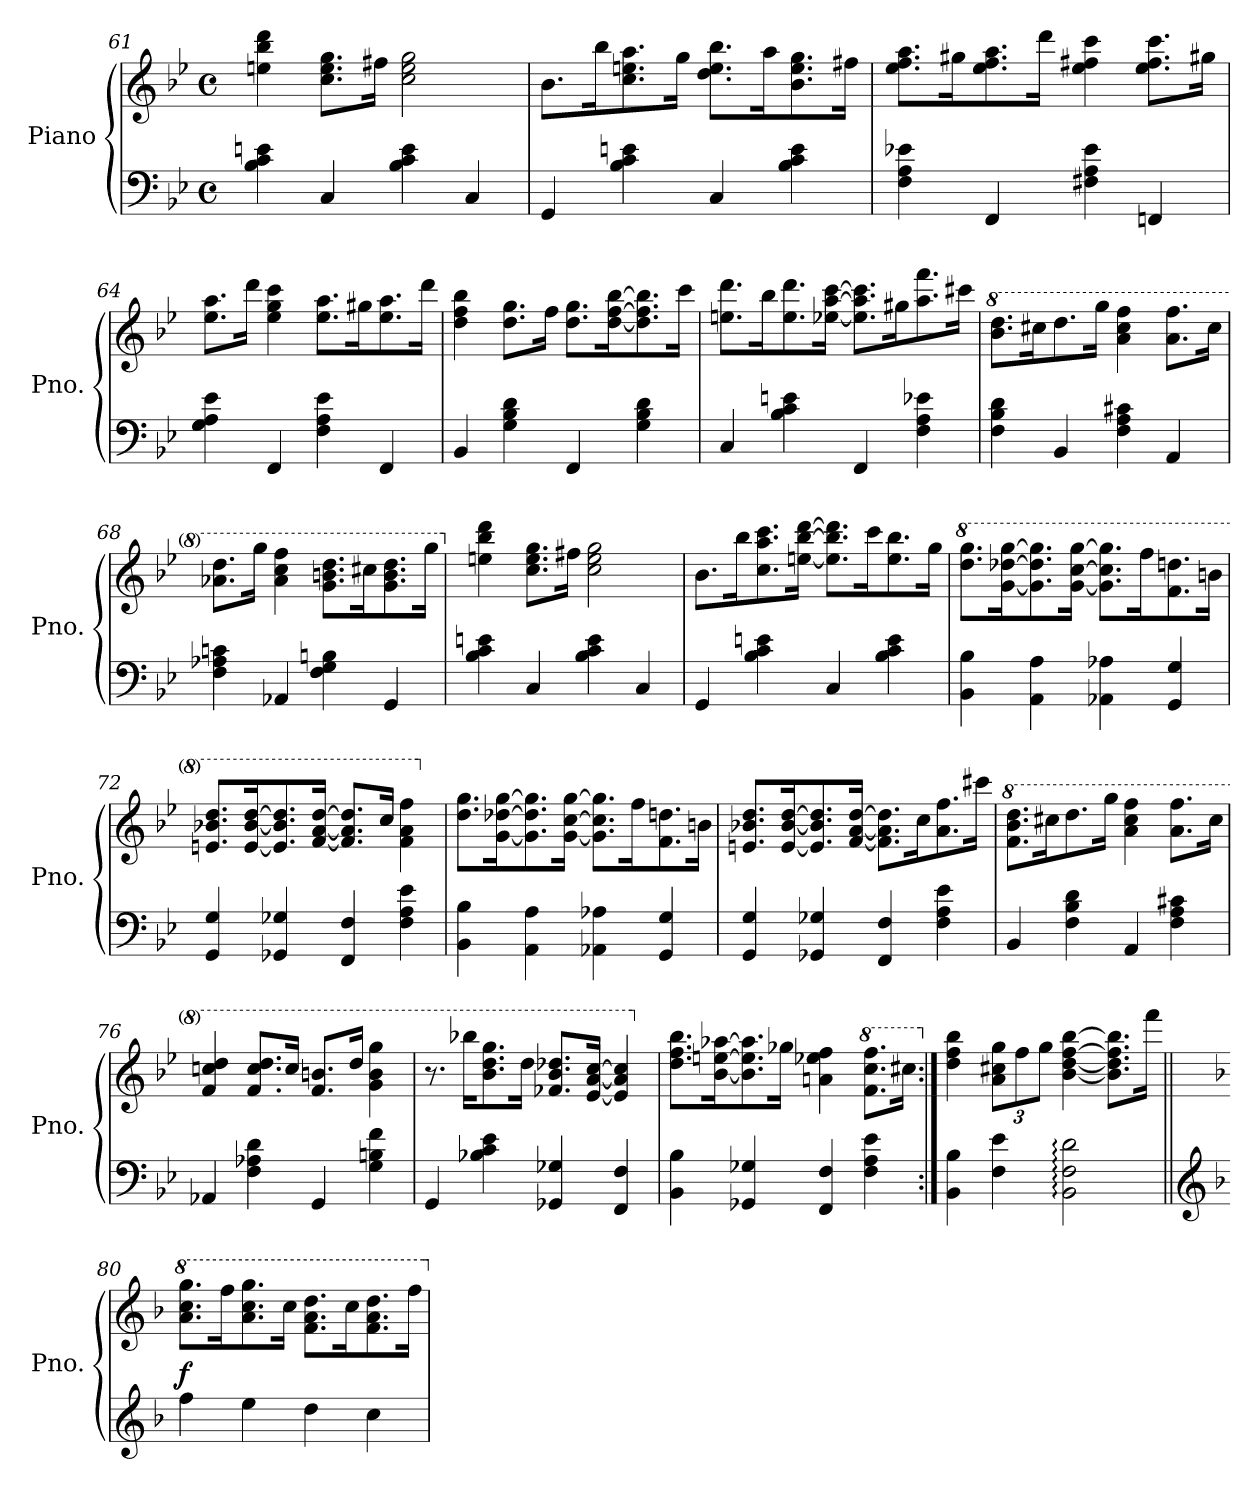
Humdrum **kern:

**kern	**kern	**dynam
*part1	*part1	*part1
*staff2	*staff1	*staff1/2
*I"Piano	*	*
*I'Pno.	*	*
*clefF4	*clefG2	*
*k[b-e-]	*k[b-e-]	*
*M4/4	*M4/4	*
*met(c)	*met(c)	*
=61	=61	=61
4B-\ 4c\ 4en\	4een\ 4bb-\ 4ddd\	.
4C/	8.cc\ 8.ee\ 8.gg\L	.
.	16ff#X\Jk	.
4B-\ 4c\ 4e\	2cc\ 2ee\ 2gg\	.
4C/	.	.
=62	=62	=62
4GG/	8.b-\L	.
.	16bb-\K	.
4B-\ 4c\ 4en\	8.cc\ 8.een\ 8.aa\	.
.	16gg\Jk	.
4C/	8.dd\ 8.ee\ 8.bb-\L	.
.	16aa\K	.
4B-\ 4c\ 4e\	8.b-\ 8.ee\ 8.gg\	.
.	16ff#X\Jk	.
!!LO:LB:g=z
=63	=63	=63
4F\ 4A\ 4e-X\	8.ee-\ 8.ff\ 8.aa\L	.
.	16gg#X\K	.
4FF/	8.ee-\ 8.ff\ 8.aa\	.
.	16ddd\Jk	.
4F#X\ 4A\ 4e-\	4ee-\ 4ff#X\ 4ccc\	.
4FFn/	8.ee-\ 8.ff#\ 8.ccc\L	.
.	16gg#X\Jk	.
=64	=64	=64
4G\ 4A\ 4e-\	8.ee-\ 8.aa\L	.
.	16ddd\Jk	.
4FF/	4ee-\ 4gg\ 4ccc\	.
4F\ 4A\ 4e-\	8.ee-\ 8.aa\L	.
.	16gg#X\K	.
4FF/	8.ee-\ 8.aa\	.
.	16ddd\Jk	.
=65	=65	=65
4BB-/	4dd\ 4ff\ 4bb-\	.
4G\ 4B-\ 4d\	8.dd\ 8.gg\L	.
.	16ff\Jk	.
4FF/	8.dd\ 8.gg\L	.
.	[16dd\ [16ff\ [16bb-\K	.
4G\ 4B-\ 4d\	8.dd\] 8.ff\] 8.bb-\]	.
.	16ccc\Jk	.
=66	=66	=66
4C/	8.een\ 8.ddd\L	.
.	16bb-\K	.
4B-\ 4c\ 4en\	8.ee\ 8.ddd\	.
.	[16ee-X\ [16aa\ [16ccc\Jk	.
4FF/	8.ee-\] 8.aa\] 8.ccc\]L	.
.	16gg#X\K	.
4F\ 4A\ 4e-X\	8.aa\ 8.fff\	.
.	16ccc#X\Jk	.
!!LO:LB:g=z
=67	=67	=67
*	*8va	*
4F\ 4B-\ 4d\	8.bb-\ 8.ddd\L	.
.	16ccc#X\K	.
4BB-/	8.ddd\	.
.	16ggg\Jk	.
4F\ 4A\ 4c#X\	4aa\ 4ccc#\ 4fff\	.
4AA/	8.aa\ 8.fff\L	.
.	16ccc#\Jk	.
=68	=68	=68
4F\ 4A-X\ 4cn\	8.aa-X\ 8.ddd\L	.
.	16ggg\Jk	.
4AA-X/	4aa-\ 4ccc\ 4fff\	.
4F\ 4G\ 4Bn\	8.gg\ 8.bbn\ 8.ddd\L	.
.	16ccc#X\K	.
4GG/	8.gg\ 8.bb\ 8.ddd\	.
.	16ggg\Jk	.
=69	=69	=69
*	*X8va	*
4B-\ 4c\ 4en\	4een\ 4bb-\ 4ddd\	.
4C/	8.cc\ 8.ee\ 8.gg\L	.
.	16ff#X\Jk	.
4B-\ 4c\ 4e\	2cc\ 2ee\ 2gg\	.
4C/	.	.
=70	=70	=70
4GG/	8.b-\L	.
.	16bb-\K	.
4B-\ 4c\ 4en\	8.cc\ 8.aa\ 8.ccc\	.
.	[16een\ [16bb-\ [16ddd\Jk	.
4C/	8.ee\] 8.bb-\] 8.ddd\]L	.
.	16ccc\K	.
4B-\ 4c\ 4e\	8.ee\ 8.bb-\	.
.	16gg\Jk	.
!!LO:LB:g=z
=71	=71	=71
*	*8va	*
4BB-\ 4B-\	8.ddd\ 8.ggg\L	.
.	[16gg\ [16ddd-X\ [16ggg\K	.
4AA\ 4A\	8.gg\] 8.ddd-\] 8.ggg\]	.
.	[16gg\ [16ccc\ [16ggg\Jk	.
4AA-X\ 4A-X\	8.gg\] 8.ccc\] 8.ggg\]L	.
.	16fff\K	.
4GG/ 4G/	8.ff\ 8.dddn\	.
.	16bbn\Jk	.
=72	=72	=72
4GG/ 4G/	8.een/ 8.bb-X/ 8.ddd/L	.
.	[16ee/ [16bb-/ [16ddd/K	.
4GG-X/ 4G-X/	8.ee/] 8.bb-/] 8.ddd/]	.
.	[16ff/ [16aa/ [16ddd/Jk	.
4FF/ 4F/	8.ff/] 8.aa/] 8.ddd/]L	.
.	16ccc/Jk	.
4F\ 4A\ 4e-\	4ff\ 4aa\ 4fff\	.
=73	=73	=73
*	*X8va	*
4BB-\ 4B-\	8.dd\ 8.gg\L	.
.	[16g\ [16dd-X\ [16gg\K	.
4AA\ 4A\	8.g\] 8.dd-\] 8.gg\]	.
.	[16g\ [16cc\ [16gg\Jk	.
4AA-X\ 4A-X\	8.g\] 8.cc\] 8.gg\]L	.
.	16ff\K	.
4GG/ 4G/	8.f\ 8.ddn\	.
.	16bn\Jk	.
=74	=74	=74
4GG/ 4G/	8.en/ 8.b-X/ 8.dd/L	.
.	[16e/ [16b-/ [16dd/K	.
4GG-X/ 4G-X/	8.e/] 8.b-/] 8.dd/]	.
.	[16f/ [16a/ [16dd/Jk	.
4FF/ 4F/	8.f\] 8.a\] 8.dd\]L	.
.	16cc\K	.
4F\ 4A\ 4e-\	8.a\ 8.ff\	.
.	16ccc#X\Jk	.
!!LO:LB:g=z
=75	=75	=75
*	*8va	*
4BB-/	8.ff\ 8.bb-\ 8.ddd\L	.
.	16ccc#X\K	.
4F\ 4B-\ 4d\	8.ddd\	.
.	16ggg\Jk	.
4AA/	4aa\ 4ccc#\ 4fff\	.
4F\ 4A\ 4c#X\	8.aa\ 8.fff\L	.
.	16ccc#\Jk	.
=76	=76	=76
4AA-X/	4ff/ 4cccn/ 4ddd/	.
4F\ 4A-X\ 4d\	8.ff/ 8.ccc/ 8.ddd/L	.
.	16ccc/Jk	.
4GG/	8.ff/ 8.bbn/L	.
.	16ddd/Jk	.
4G\ 4Bn\ 4f\	4gg\ 4bb\ 4ggg\	.
=77	=77	=77
4GG/	8.r	.
.	16bbb-X\KL	.
4B-X\ 4c\ 4e-\	8.bb-\ 8.ddd\ 8.ggg\	.
.	16ddd\Jk	.
4GG-X/ 4G-X/	8.ff-X/ 8.bb-/ 8.ddd-X/L	.
.	[16ee-/ [16aa/ [16ccc/Jk	.
4FF/ 4F/	4ee-/] 4aa/] 4ccc/]	.
=78	=78	=78
*	*X8va	*
4BB-\ 4B-\	8.dd\ 8.ff\ 8.bb-\L	.
.	[16b-\ [16een\ [16aa-X\K	.
4GG-X/ 4G-X/	8.b-\] 8.ee\] 8.aa-\]	.
.	16gg-X\Jk	.
4FF/ 4F/	4an\ 4ee-X\ 4ff\	.
*	*8va	*
4F\ 4A\ 4e-\	8.ff\ 8.ccc\ 8.fff\L	.
.	16ccc#X\Jk	.
=79:|!	=79:|!	=79:|!
*	*X8va	*
4BB-\ 4B-\	4dd\ 4ff\ 4bb-\	.
*	*Xbrackettup	*
4F\ 4e-\	12a\ 12cc#X\ 12gg\L	.
.	12ff\	.
.	12gg\J	.
2BB-\: 2F\: 2d\:	[4b-\ [4dd\ [4ff\ [4bb-\	.
.	8.b-\] 8.dd\] 8.ff\] 8.bb-\]L	.
.	16fff\Jk	.
!!LO:PB:g=z
=80||	=80||	=80||
*clefG2	*	*
*k[b-]	*k[b-]	*
*	*8va	*
!	!	!LO:DY:a=2
4ff\	8.aa\ 8.ccc\ 8.ggg\L	f
.	16fff\K	.
4ee\	8.aa\ 8.ccc\ 8.ggg\	.
.	16ccc\Jk	.
4dd\	8.ff\ 8.aa\ 8.ddd\L	.
.	16ccc\K	.
4cc\	8.ff\ 8.aa\ 8.ddd\	.
.	16fff\Jk	.
*	*X8va	*
=	=	=
*-	*-	*-
